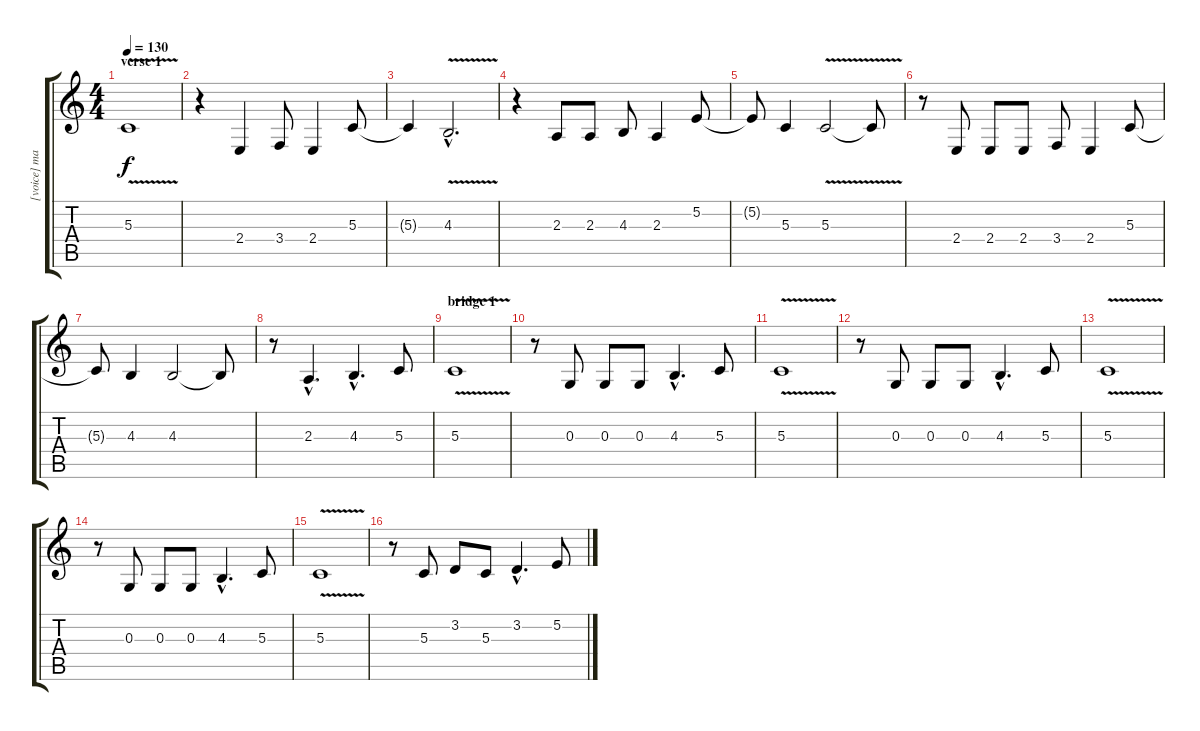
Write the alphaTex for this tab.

\track ("[voice] matt" "[voice] ma") {instrument violin}
\staff {score tabs}
\tuning (E4 B3 G3 D3 A2 E2) {hide}
\ts (4 4)
\section ("" "verse 1")
\tempo 130
\clef g2
\ks c
5.3{v}.1{dy f} |
r.4 2.4.4 3.4.8 2.4.4 5.3.8 |
5.3{t}.4 4.3{v hac}.2{d} |
r.4 2.3.8 2.3.8 4.3.8 2.3.4 5.2.8 |
5.2{t}.8 5.3.4 5.3{v}.2 5.3{t}.8 |
r.8 2.4.8 2.4.8 2.4.8 3.4.8 2.4.4 5.3.8 |
5.3{t}.8 4.3.4 4.3.2 4.3{t}.8 |
r.8 2.3{hac}.4{d} 4.3{hac}.4{d} 5.3.8 |
\section ("" "bridge 1")
5.3{v}.1 |
r.8 0.3.8 0.3.8 0.3.8 4.3{hac}.4{d} 5.3.8 |
5.3{v}.1 |
r.8 0.3.8 0.3.8 0.3.8 4.3{hac}.4{d} 5.3.8 |
5.3{v}.1 |
r.8 0.3.8 0.3.8 0.3.8 4.3{hac}.4{d} 5.3.8 |
5.3{v}.1 |
r.8 5.3.8 3.2.8 5.3.8 3.2{hac}.4{d} 5.2.8
